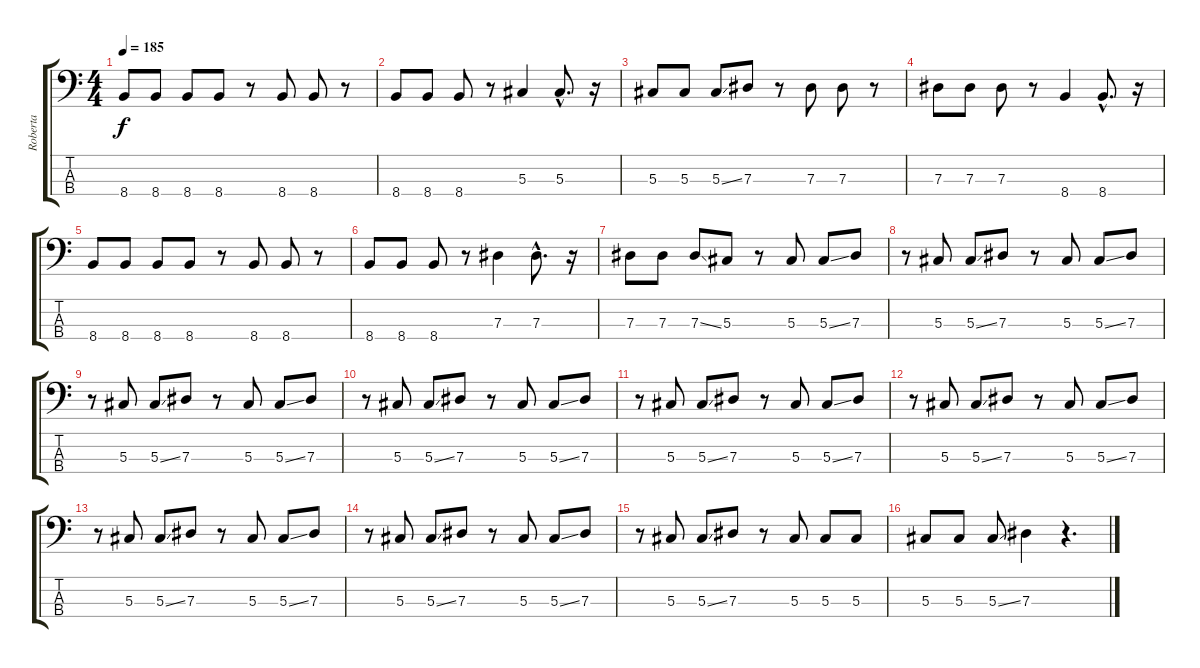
\track ("Roberta" "Roberta") {instrument electricbassfinger}
\staff {score tabs}
\tuning (Gb2 Db2 Ab1 Eb1) {hide}
\ts (4 4)
\tempo 185
\clef f4
\ks c
8.4.8{dy f} 8.4.8 8.4.8 8.4.8 r.8 8.4.8 8.4.8 r.8 |
8.4.8 8.4.8 8.4.8 r.8 5.3.4 5.3{hac}.8{d} r.16 |
5.3.8 5.3.8 5.3{ss}.8 7.3.8 r.8 7.3.8 7.3.8 r.8 |
7.3.8 7.3.8 7.3.8 r.8 8.4.4 8.4{hac}.8{d} r.16 |
8.4.8 8.4.8 8.4.8 8.4.8 r.8 8.4.8 8.4.8 r.8 |
8.4.8 8.4.8 8.4.8 r.8 7.3.4 7.3{hac}.8{d} r.16 |
7.3.8 7.3.8 7.3{ss}.8 5.3.8 r.8 5.3.8 5.3{ss}.8 7.3.8 |
r.8 5.3.8 5.3{ss}.8 7.3.8 r.8 5.3.8 5.3{ss}.8 7.3.8 |
r.8 5.3.8 5.3{ss}.8 7.3.8 r.8 5.3.8 5.3{ss}.8 7.3.8 |
r.8 5.3.8 5.3{ss}.8 7.3.8 r.8 5.3.8 5.3{ss}.8 7.3.8 |
r.8 5.3.8 5.3{ss}.8 7.3.8 r.8 5.3.8 5.3{ss}.8 7.3.8 |
r.8 5.3.8 5.3{ss}.8 7.3.8 r.8 5.3.8 5.3{ss}.8 7.3.8 |
r.8 5.3.8 5.3{ss}.8 7.3.8 r.8 5.3.8 5.3{ss}.8 7.3.8 |
r.8 5.3.8 5.3{ss}.8 7.3.8 r.8 5.3.8 5.3{ss}.8 7.3.8 |
r.8 5.3.8 5.3{ss}.8 7.3.8 r.8 5.3.8 5.3.8 5.3.8 |
5.3.8 5.3.8 5.3{ss}.8 7.3.4 r.4{d}
